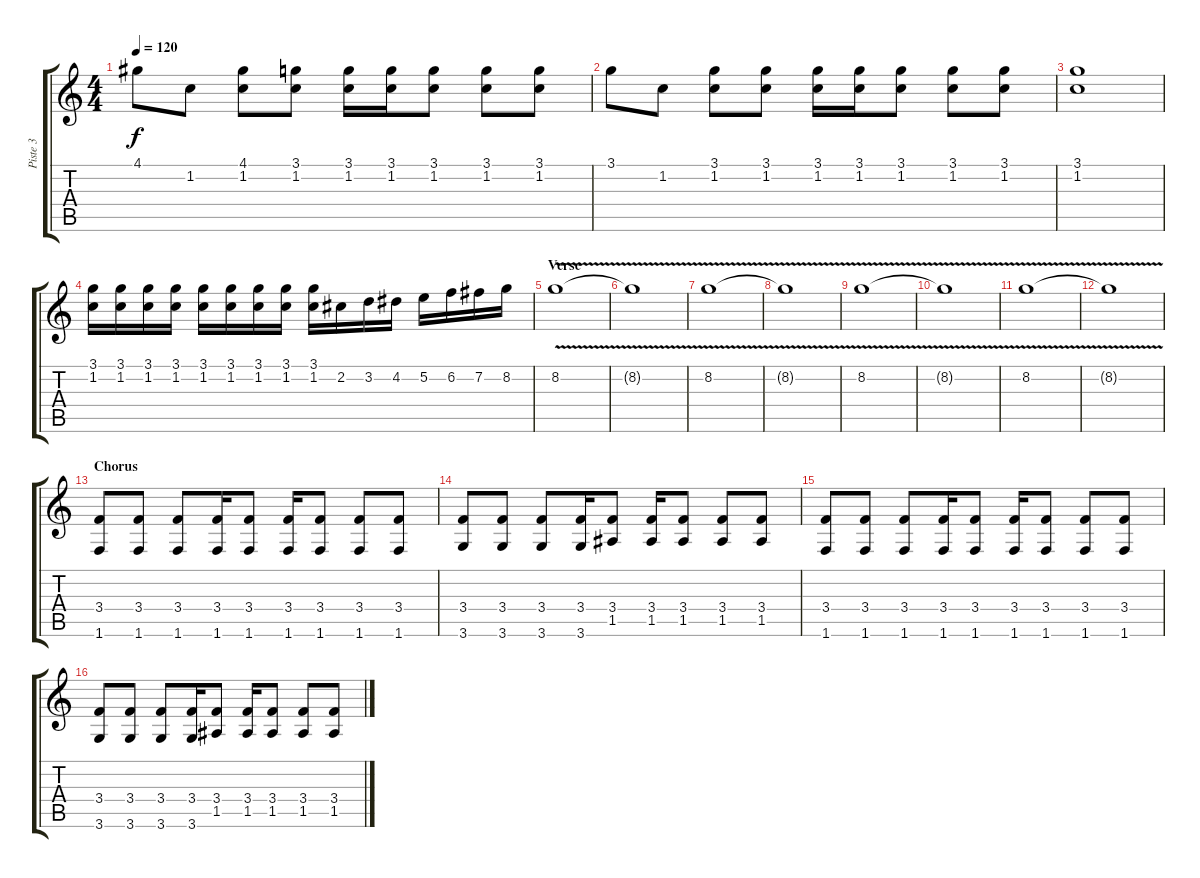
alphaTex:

\track ("Piste 3" "Piste 3") {instrument overdrivenguitar}
\staff {score tabs}
\tuning (E4 B3 G3 D3 A2 E2) {hide}
\ts (4 4)
\tempo 120
\clef g2
\ks c
4.1.8{dy f} 1.2.8 (4.1 1.2).8 (3.1 1.2).8 (3.1 1.2).16 (3.1 1.2).16 (3.1 1.2).8 (3.1 1.2).8 (3.1 1.2).8 |
3.1.8 1.2.8 (3.1 1.2).8 (3.1 1.2).8 (3.1 1.2).16 (3.1 1.2).16 (3.1 1.2).8 (3.1 1.2).8 (3.1 1.2).8 |
(3.1 1.2).1 |
(3.1 1.2).16 (3.1 1.2).16 (3.1 1.2).16 (3.1 1.2).16 (3.1 1.2).16 (3.1 1.2).16 (3.1 1.2).16 (3.1 1.2).16 (3.1 1.2).16 2.2.16 3.2.16 4.2.16 5.2.16 6.2.16 7.2.16 8.2.16 |
\section ("" "Verse")
8.2{v}.1 |
8.2{t}.1 |
8.2{v}.1 |
8.2{t}.1 |
8.2{v}.1 |
8.2{t}.1 |
8.2{v}.1 |
8.2{t}.1 |
\section ("" "Chorus")
(3.4 1.6).8 (3.4 1.6).8 (3.4 1.6).8 (3.4 1.6).16 (3.4 1.6).8 (3.4 1.6).16 (3.4 1.6).8 (3.4 1.6).8 (3.4 1.6).8 |
(3.4 3.6).8 (3.4 3.6).8 (3.4 3.6).8 (3.4 3.6).16 (3.4 1.5).8 (3.4 1.5).16 (3.4 1.5).8 (3.4 1.5).8 (3.4 1.5).8 |
(3.4 1.6).8 (3.4 1.6).8 (3.4 1.6).8 (3.4 1.6).16 (3.4 1.6).8 (3.4 1.6).16 (3.4 1.6).8 (3.4 1.6).8 (3.4 1.6).8 |
(3.4 3.6).8 (3.4 3.6).8 (3.4 3.6).8 (3.4 3.6).16 (3.4 1.5).8 (3.4 1.5).16 (3.4 1.5).8 (3.4 1.5).8 (3.4 1.5).8
